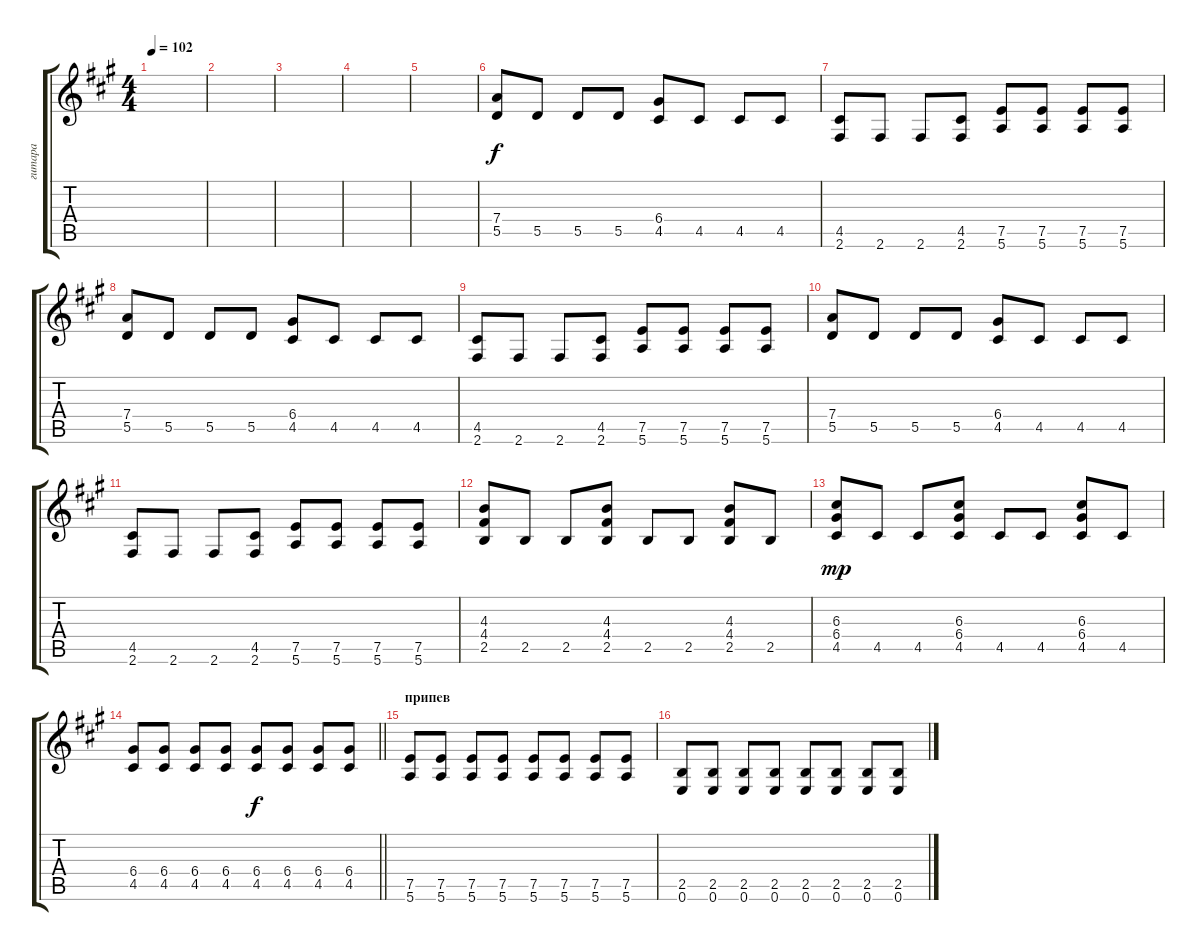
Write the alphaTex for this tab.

\track ("гитара" "гитара") {instrument distortionguitar}
\staff {score tabs}
\tuning (E4 B3 G3 D3 A2 E2) {hide}
\ts (4 4)
\tempo 102
\clef g2
\ks f#minor
|
|
|
|
|
(7.4 5.5).8 5.5.8 5.5.8 5.5.8 (6.4 4.5).8 4.5.8 4.5.8 4.5.8 |
(4.5 2.6).8 2.6.8 2.6.8 (4.5 2.6).8 (7.5 5.6).8 (7.5 5.6).8 (7.5 5.6).8 (7.5 5.6).8 |
(7.4 5.5).8 5.5.8 5.5.8 5.5.8 (6.4 4.5).8 4.5.8 4.5.8 4.5.8 |
(4.5 2.6).8 2.6.8 2.6.8 (4.5 2.6).8 (7.5 5.6).8 (7.5 5.6).8 (7.5 5.6).8 (7.5 5.6).8 |
(7.4 5.5).8 5.5.8 5.5.8 5.5.8 (6.4 4.5).8 4.5.8 4.5.8 4.5.8 |
(4.5 2.6).8 2.6.8 2.6.8 (4.5 2.6).8 (7.5 5.6).8 (7.5 5.6).8 (7.5 5.6).8 (7.5 5.6).8 |
(4.3 4.4 2.5).8 2.5.8 2.5.8 (4.3 4.4 2.5).8 2.5.8 2.5.8 (4.3 4.4 2.5).8 2.5.8 |
(6.3 6.4 4.5).8{dy mp} 4.5.8 4.5.8 (6.3 6.4 4.5).8 4.5.8 4.5.8 (6.3 6.4 4.5).8 4.5.8 |
\barLineRight lightlight
(6.4 4.5).8 (6.4 4.5).8 (6.4 4.5).8 (6.4 4.5).8 (6.4 4.5).8{dy f} (6.4 4.5).8 (6.4 4.5).8 (6.4 4.5).8 |
\section ("" "припев")
(7.5 5.6).8 (7.5 5.6).8 (7.5 5.6).8 (7.5 5.6).8 (7.5 5.6).8 (7.5 5.6).8 (7.5 5.6).8 (7.5 5.6).8 |
(2.5 0.6).8 (2.5 0.6).8 (2.5 0.6).8 (2.5 0.6).8 (2.5 0.6).8 (2.5 0.6).8 (2.5 0.6).8 (2.5 0.6).8
